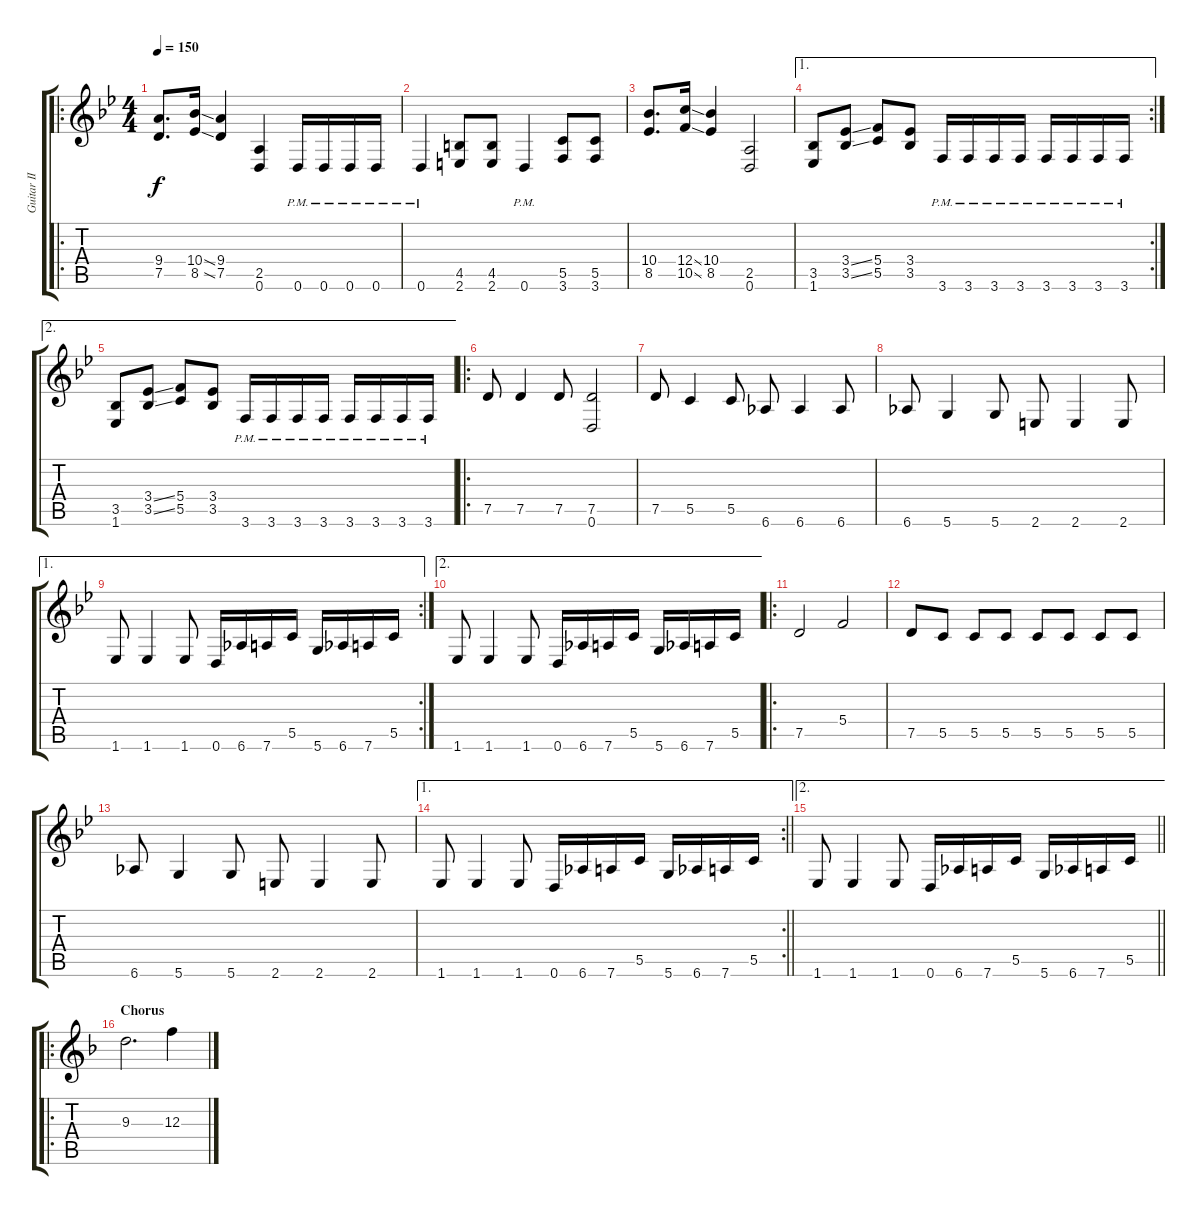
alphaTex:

\track ("Guitar II" "Guitar II") {instrument distortionguitar}
\staff {score tabs}
\tuning (D4 A3 F3 C3 G2 D2) {hide}
\ro
\ts (4 4)
\tempo 150
\clef g2
\ks gminor
(9.4 7.5).8{d dy f} (10.4{ss} 8.5{ss}).16 (9.4 7.5).4 (2.5 0.6).4 0.6{pm}.16 0.6{pm}.16 0.6{pm}.16 0.6{pm}.16 |
0.6{pm}.4 (4.5 2.6).8 (4.5 2.6).8 0.6{pm}.4 (5.5 3.6).8 (5.5 3.6).8 |
(10.4 8.5).8{d} (12.4{ss} 10.5{ss}).16 (10.4 8.5).4 (2.5 0.6).2 |
\ae 1
\rc 2
(3.5 1.6).8 (3.4{ss} 3.5{ss}).8 (5.4 5.5).8 (3.4 3.5).8 3.6{pm}.16 3.6{pm}.16 3.6{pm}.16 3.6{pm}.16 3.6{pm}.16 3.6{pm}.16 3.6{pm}.16 3.6{pm}.16 |
\ae 2
(3.5 1.6).8 (3.4{ss} 3.5{ss}).8 (5.4 5.5).8 (3.4 3.5).8 3.6{pm}.16 3.6{pm}.16 3.6{pm}.16 3.6{pm}.16 3.6{pm}.16 3.6{pm}.16 3.6{pm}.16 3.6{pm}.16 |
\ro
7.5.8 7.5.4 7.5.8 (7.5 0.6).2 |
7.5.8 5.5.4 5.5.8 6.6.8 6.6.4 6.6.8 |
6.6.8 5.6.4 5.6.8 2.6.8 2.6.4 2.6.8 |
\ae 1
\rc 2
1.6.8 1.6.4 1.6.8 0.6.16 6.6.16 7.6.16 5.5.16 5.6.16 6.6.16 7.6.16 5.5.16 |
\ae 2
1.6.8 1.6.4 1.6.8 0.6.16 6.6.16 7.6.16 5.5.16 5.6.16 6.6.16 7.6.16 5.5.16 |
\ro
7.5.2 5.4.2 |
7.5.8 5.5.8 5.5.8 5.5.8 5.5.8 5.5.8 5.5.8 5.5.8 |
6.6.8 5.6.4 5.6.8 2.6.8 2.6.4 2.6.8 |
\ae 1
\rc 2
\barLineRight lightlight
1.6.8 1.6.4 1.6.8 0.6.16 6.6.16 7.6.16 5.5.16 5.6.16 6.6.16 7.6.16 5.5.16 |
\ae 2
\barLineRight lightlight
1.6.8 1.6.4 1.6.8 0.6.16 6.6.16 7.6.16 5.5.16 5.6.16 6.6.16 7.6.16 5.5.16 |
\ro
\section ("" "Chorus")
\ks dminor
9.3.2{d} 12.3.4
